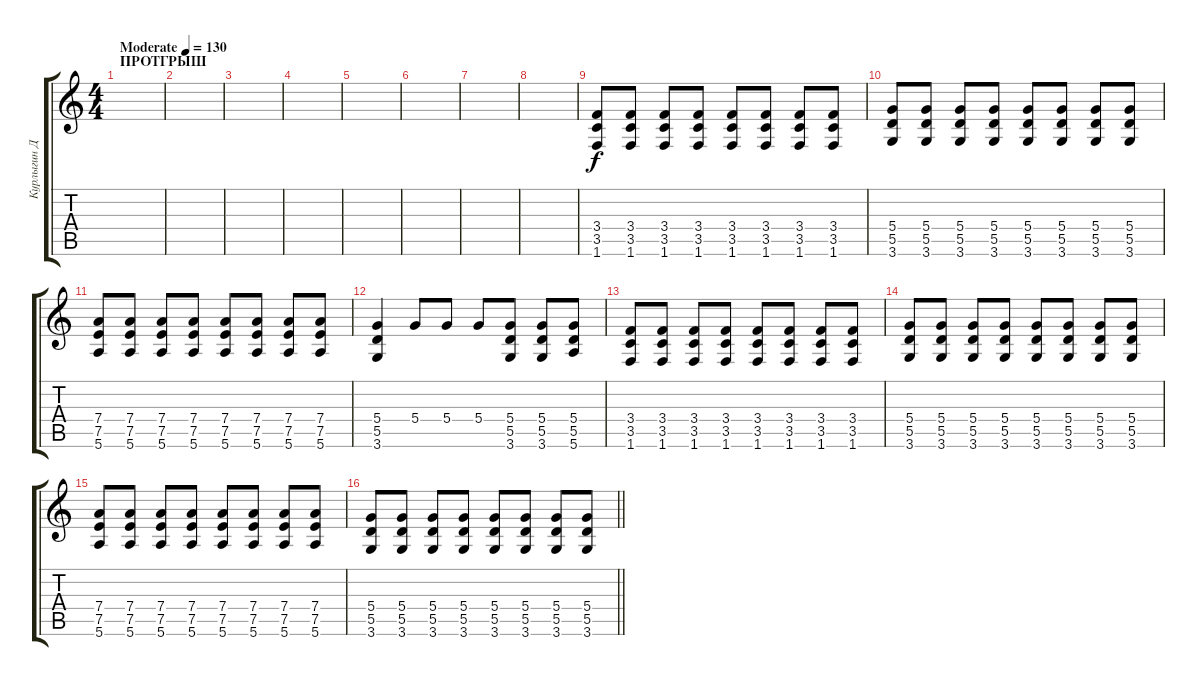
\track ("Курлыгин Дмитрий" "Курлыгин Д") {instrument distortionguitar}
\staff {score tabs}
\tuning (E4 B3 G3 D3 A2 E2) {hide}
\ts (4 4)
\section ("" "ПРОТГРЫШ")
\tempo (130 "Moderate")
\clef g2
\ks c
|
|
|
|
|
|
|
|
(3.4 3.5 1.6).8 (3.4 3.5 1.6).8 (3.4 3.5 1.6).8 (3.4 3.5 1.6).8 (3.4 3.5 1.6).8 (3.4 3.5 1.6).8 (3.4 3.5 1.6).8 (3.4 3.5 1.6).8 |
(5.4 5.5 3.6).8 (5.4 5.5 3.6).8 (5.4 5.5 3.6).8 (5.4 5.5 3.6).8 (5.4 5.5 3.6).8 (5.4 5.5 3.6).8 (5.4 5.5 3.6).8 (5.4 5.5 3.6).8 |
(7.4 7.5 5.6).8 (7.4 7.5 5.6).8 (7.4 7.5 5.6).8 (7.4 7.5 5.6).8 (7.4 7.5 5.6).8 (7.4 7.5 5.6).8 (7.4 7.5 5.6).8 (7.4 7.5 5.6).8 |
(5.4 5.5 3.6).4 5.4.8 5.4.8 5.4.8 (5.4 5.5 3.6).8 (5.4 5.5 3.6).8 (5.4 5.5 5.6).8 |
(3.4 3.5 1.6).8 (3.4 3.5 1.6).8 (3.4 3.5 1.6).8 (3.4 3.5 1.6).8 (3.4 3.5 1.6).8 (3.4 3.5 1.6).8 (3.4 3.5 1.6).8 (3.4 3.5 1.6).8 |
(5.4 5.5 3.6).8 (5.4 5.5 3.6).8 (5.4 5.5 3.6).8 (5.4 5.5 3.6).8 (5.4 5.5 3.6).8 (5.4 5.5 3.6).8 (5.4 5.5 3.6).8 (5.4 5.5 3.6).8 |
(7.4 7.5 5.6).8 (7.4 7.5 5.6).8 (7.4 7.5 5.6).8 (7.4 7.5 5.6).8 (7.4 7.5 5.6).8 (7.4 7.5 5.6).8 (7.4 7.5 5.6).8 (7.4 7.5 5.6).8 |
\barLineRight lightlight
(5.4 5.5 3.6).8 (5.4 5.5 3.6).8 (5.4 5.5 3.6).8 (5.4 5.5 3.6).8 (5.4 5.5 3.6).8 (5.4 5.5 3.6).8 (5.4 5.5 3.6).8 (5.4 5.5 3.6).8
